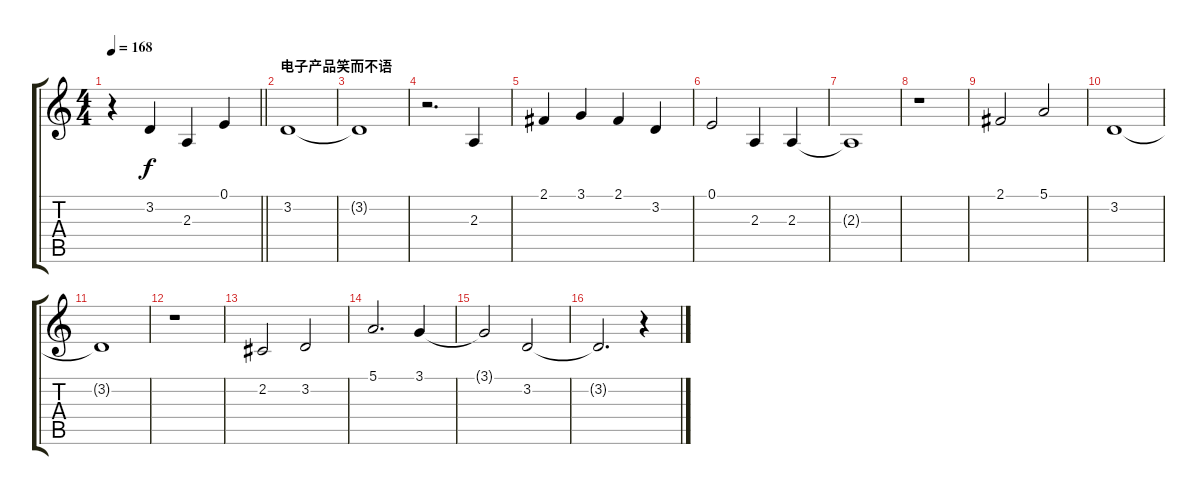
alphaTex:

\track "" {instrument clarinet}
\staff {score tabs}
\tuning (E4 B3 G3 D3 A2 E2) {hide}
\ts (4 4)
\section ("" "")
\tempo 168
\clef g2
\barLineRight lightlight
\ks c
r.4{dy f} 3.2.4 2.3.4 0.1.4 |
\section ("" "电子产品笑而不语")
3.2.1 |
3.2{t}.1 |
r.2{d} 2.3.4 |
2.1.4 3.1.4 2.1.4 3.2.4 |
0.1.2 2.3.4 2.3.4 |
2.3{t}.1 |
r.1 |
2.1.2 5.1.2 |
3.2.1 |
3.2{t}.1 |
r.1 |
2.2.2 3.2.2 |
5.1.2{d} 3.1.4 |
3.1{t}.2 3.2.2 |
3.2{t}.2{d} r.4
